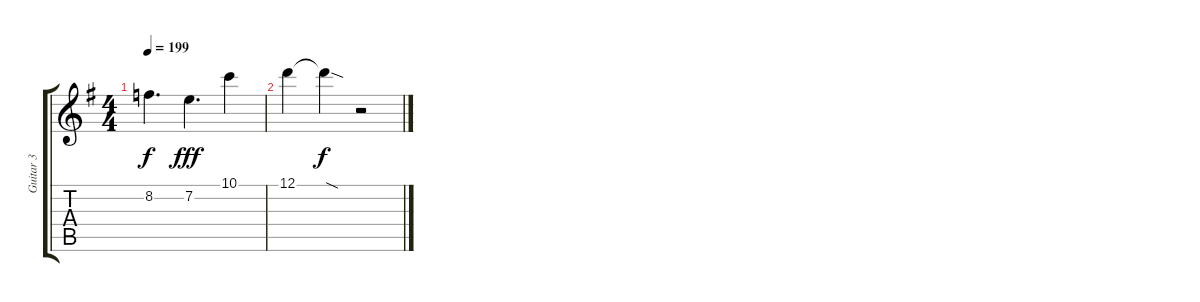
\track ("Guitar 3" "Guitar 3") {instrument distortionguitar}
\staff {score tabs}
\tuning (D4 A3 F3 C3 G2 D2) {hide}
\ts (4 4)
\tempo 199
\clef g2
\ks eminor
8.2{t}.4{d dy f} 7.2.4{d dy fff} 10.1.4 |
12.1.4 12.1{sod t}.4{dy f} r.2
